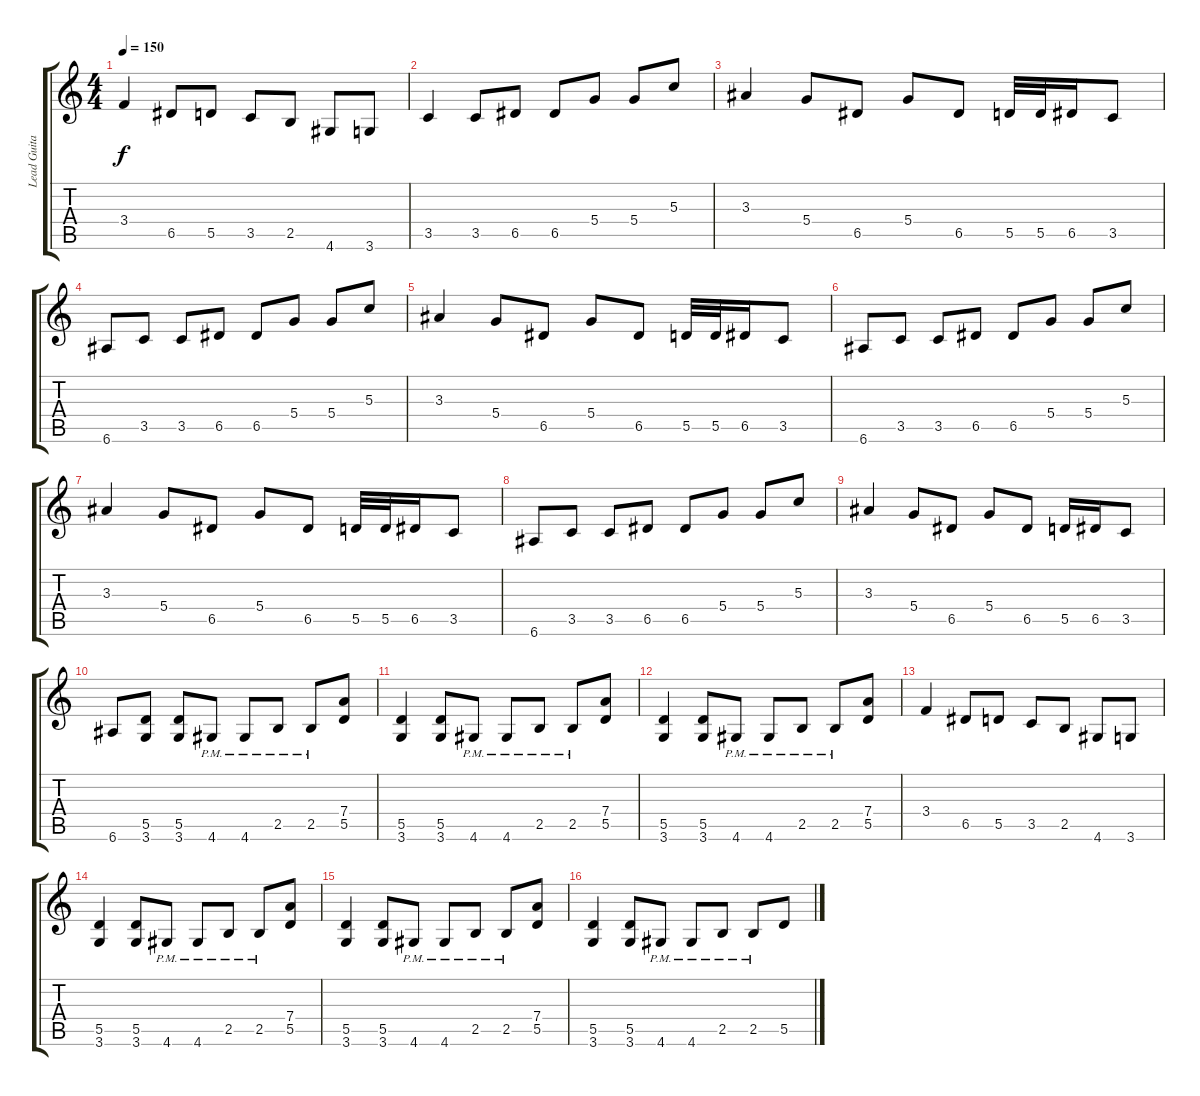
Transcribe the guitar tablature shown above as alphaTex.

\track ("Lead Guitar " "Lead Guita") {instrument distortionguitar}
\staff {score tabs}
\tuning (E4 B3 G3 D3 A2 E2) {hide}
\ts (4 4)
\tempo 150
\clef g2
\ks c
3.4.4{dy f} 6.5.8 5.5.8 3.5.8 2.5.8 4.6.8 3.6.8 |
3.5.4 3.5.8 6.5.8 6.5.8 5.4.8 5.4.8 5.3.8 |
3.3.4 5.4.8 6.5.8 5.4.8 6.5.8 5.5.32 5.5.32 6.5.16 3.5.8 |
6.6.8 3.5.8 3.5.8 6.5.8 6.5.8 5.4.8 5.4.8 5.3.8 |
3.3.4 5.4.8 6.5.8 5.4.8 6.5.8 5.5.32 5.5.32 6.5.16 3.5.8 |
6.6.8 3.5.8 3.5.8 6.5.8 6.5.8 5.4.8 5.4.8 5.3.8 |
3.3.4 5.4.8 6.5.8 5.4.8 6.5.8 5.5.32 5.5.32 6.5.16 3.5.8 |
6.6.8 3.5.8 3.5.8 6.5.8 6.5.8 5.4.8 5.4.8 5.3.8 |
3.3.4 5.4.8 6.5.8 5.4.8 6.5.8 5.5.16 6.5.16 3.5.8 |
6.6.8 (5.5 3.6).8 (5.5 3.6).8 4.6{pm}.8 4.6{pm}.8 2.5{pm}.8 2.5{pm}.8 (7.4 5.5).8 |
(5.5 3.6).4 (5.5 3.6).8 4.6{pm}.8 4.6{pm}.8 2.5{pm}.8 2.5{pm}.8 (7.4 5.5).8 |
(5.5 3.6).4 (5.5 3.6).8 4.6{pm}.8 4.6{pm}.8 2.5{pm}.8 2.5{pm}.8 (7.4 5.5).8 |
3.4.4 6.5.8 5.5.8 3.5.8 2.5.8 4.6.8 3.6.8 |
(5.5 3.6).4 (5.5 3.6).8 4.6{pm}.8 4.6{pm}.8 2.5{pm}.8 2.5{pm}.8 (7.4 5.5).8 |
(5.5 3.6).4 (5.5 3.6).8 4.6{pm}.8 4.6{pm}.8 2.5{pm}.8 2.5{pm}.8 (7.4 5.5).8 |
(5.5 3.6).4 (5.5 3.6).8 4.6{pm}.8 4.6{pm}.8 2.5{pm}.8 2.5{pm}.8 5.5.8
